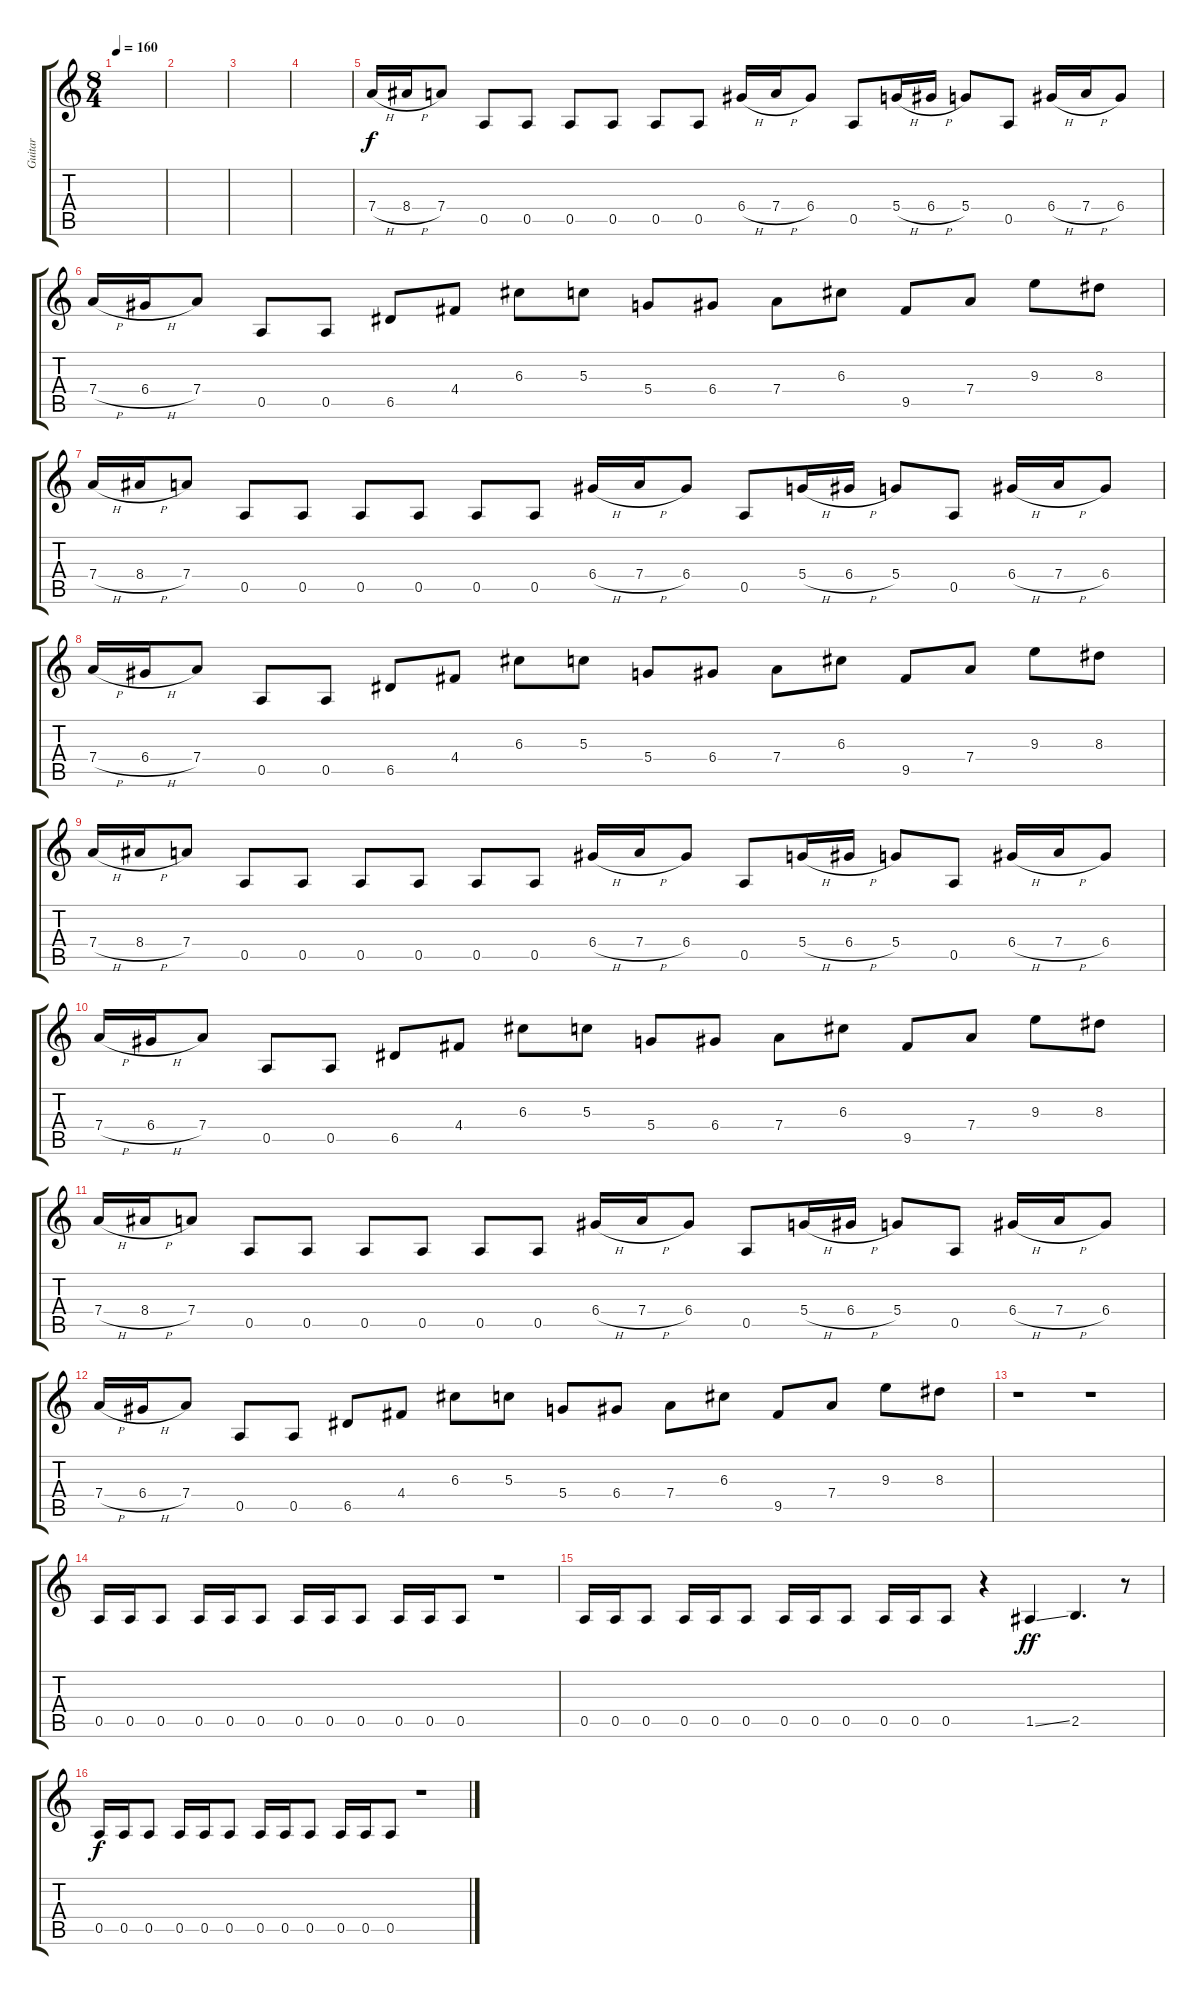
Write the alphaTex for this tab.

\track ("Guitar" "Guitar") {instrument distortionguitar}
\staff {score tabs}
\tuning (E4 B3 G3 D3 A2 E2) {hide}
\ts (8 4)
\tempo 160
\clef g2
\ks c
|
|
|
|
7.4{h}.16 8.4{h}.16 7.4.8 0.5.8 0.5.8 0.5.8 0.5.8 0.5.8 0.5.8 6.4{h}.16 7.4{h}.16 6.4.8 0.5.8 5.4{h}.16 6.4{h}.16 5.4.8 0.5.8 6.4{h}.16 7.4{h}.16 6.4.8 |
7.4{h}.16 6.4{h}.16 7.4.8 0.5.8 0.5.8 6.5.8 4.4.8 6.3.8 5.3.8 5.4.8 6.4.8 7.4.8 6.3.8 9.5.8 7.4.8 9.3.8 8.3.8 |
7.4{h}.16 8.4{h}.16 7.4.8 0.5.8 0.5.8 0.5.8 0.5.8 0.5.8 0.5.8 6.4{h}.16 7.4{h}.16 6.4.8 0.5.8 5.4{h}.16 6.4{h}.16 5.4.8 0.5.8 6.4{h}.16 7.4{h}.16 6.4.8 |
7.4{h}.16 6.4{h}.16 7.4.8 0.5.8 0.5.8 6.5.8 4.4.8 6.3.8 5.3.8 5.4.8 6.4.8 7.4.8 6.3.8 9.5.8 7.4.8 9.3.8 8.3.8 |
7.4{h}.16 8.4{h}.16 7.4.8 0.5.8 0.5.8 0.5.8 0.5.8 0.5.8 0.5.8 6.4{h}.16 7.4{h}.16 6.4.8 0.5.8 5.4{h}.16 6.4{h}.16 5.4.8 0.5.8 6.4{h}.16 7.4{h}.16 6.4.8 |
7.4{h}.16 6.4{h}.16 7.4.8 0.5.8 0.5.8 6.5.8 4.4.8 6.3.8 5.3.8 5.4.8 6.4.8 7.4.8 6.3.8 9.5.8 7.4.8 9.3.8 8.3.8 |
7.4{h}.16 8.4{h}.16 7.4.8 0.5.8 0.5.8 0.5.8 0.5.8 0.5.8 0.5.8 6.4{h}.16 7.4{h}.16 6.4.8 0.5.8 5.4{h}.16 6.4{h}.16 5.4.8 0.5.8 6.4{h}.16 7.4{h}.16 6.4.8 |
7.4{h}.16 6.4{h}.16 7.4.8 0.5.8 0.5.8 6.5.8 4.4.8 6.3.8 5.3.8 5.4.8 6.4.8 7.4.8 6.3.8 9.5.8 7.4.8 9.3.8 8.3.8 |
r.1 r.1 |
0.5.16 0.5.16 0.5.8 0.5.16 0.5.16 0.5.8 0.5.16 0.5.16 0.5.8 0.5.16 0.5.16 0.5.8 r.1 |
0.5.16 0.5.16 0.5.8 0.5.16 0.5.16 0.5.8 0.5.16 0.5.16 0.5.8 0.5.16 0.5.16 0.5.8 r.4 1.5{ss}.4{dy ff} 2.5.4{d} r.8 |
0.5.16{dy f} 0.5.16 0.5.8 0.5.16 0.5.16 0.5.8 0.5.16 0.5.16 0.5.8 0.5.16 0.5.16 0.5.8 r.1
